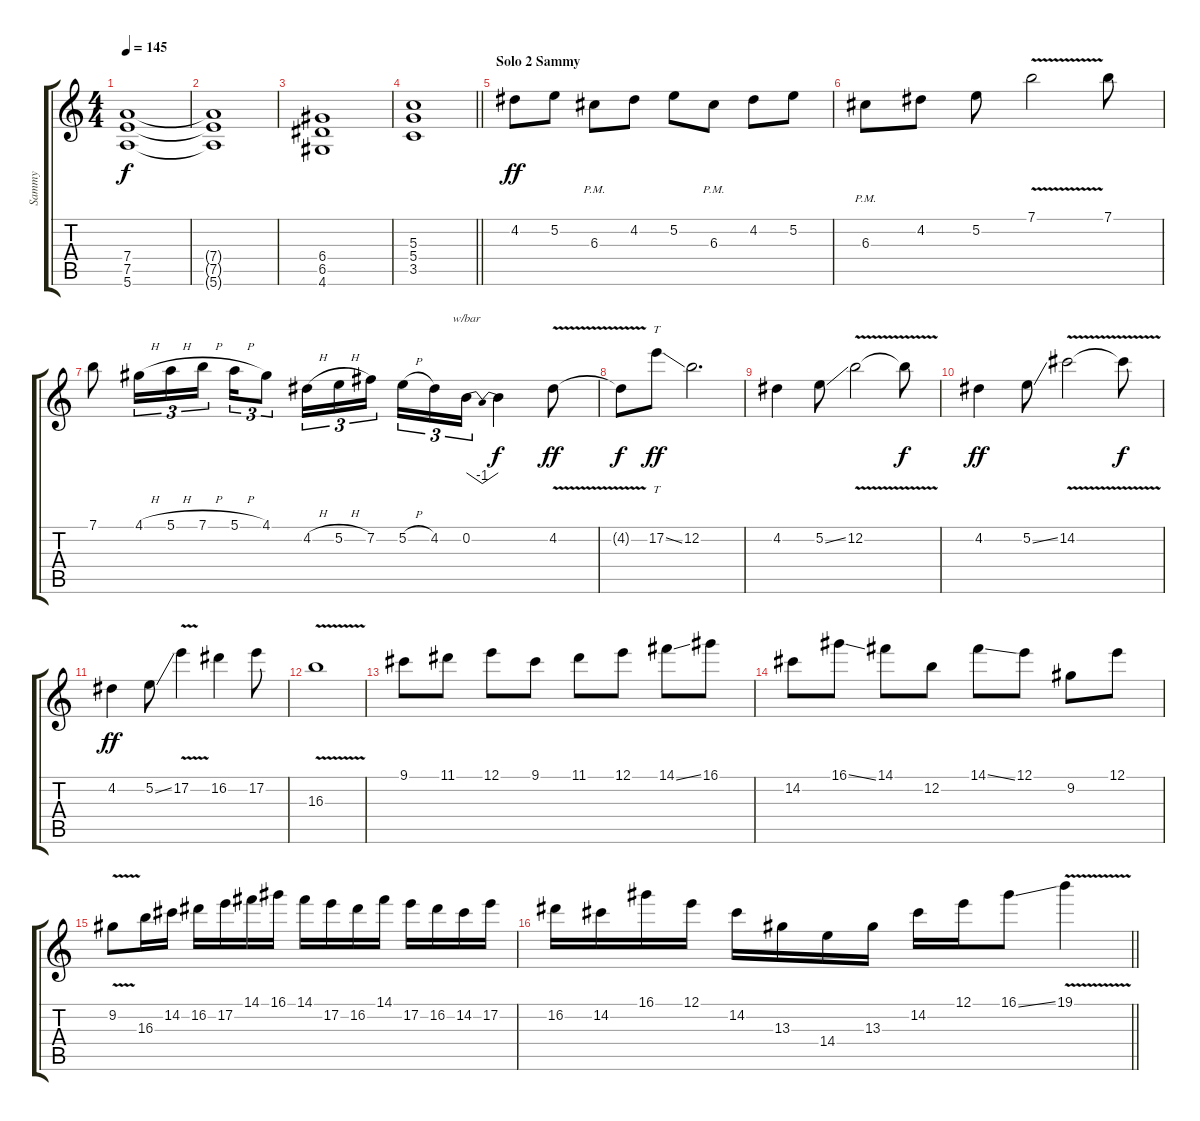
\track ("Sammy" "Sammy") {instrument distortionguitar}
\staff {score tabs}
\tuning (E4 B3 G3 D3 A2 E2) {hide}
\ts (4 4)
\tempo 145
\clef g2
\ks c
(7.4 7.5 5.6).1{dy f} |
(7.4{t} 7.5{t} 5.6{t}).1 |
(6.4 6.5 4.6).1 |
\barLineRight lightlight
(5.3 5.4 3.5).1 |
\section ("" "Solo 2 Sammy")
4.2.8{dy ff} 5.2.8 6.3{pm}.8 4.2.8 5.2.8 6.3{pm}.8 4.2.8 5.2.8 |
6.3{pm}.8 4.2.8 5.2.8 7.1{v}.2 7.1.8 |
7.1.8 4.1{h}.16{tu (3 2)} 5.1{h}.16{tu (3 2)} 7.1{h}.16{tu (3 2)} 5.1{h}.16{tu (3 2)} 4.1.8{tu (3 2)} 4.2{h}.16{tu (3 2)} 5.2{h}.16{tu (3 2)} 7.2.16{tu (3 2)} 5.2{h}.16{tu (3 2)} 4.2.16{tu (3 2)} 0.2.16{tu (3 2) tbe (dip default 0 0 30 -4 60 0)} 0.2{t}.4{dy f} 4.2{v}.8{dy ff} |
4.2{t}.8{dy f} 17.2{ss}.8{tt dy ff} 12.2.2{d} |
4.2.4 5.2{ss}.8 12.2{v}.2 12.2{t}.8{dy f} |
4.2.4{dy ff} 5.2{ss}.8 14.2{v}.2 14.2{t}.8{dy f} |
4.2.4{dy ff} 5.2{ss}.8 17.2{v}.4 16.2.4 17.2.8 |
16.3{v}.1 |
9.1.8 11.1.8 12.1.8 9.1.8 11.1.8 12.1.8 14.1{ss}.8 16.1.8 |
14.2.8 16.1{ss}.8 14.1.8 12.2.8 14.1{ss}.8 12.1.8 9.2.8 12.1.8 |
9.2{v}.8 16.3.16 14.2.16 16.2.16 17.2.16 14.1.16 16.1.16 14.1.16 17.2.16 16.2.16 14.1.16 17.2.16 16.2.16 14.2.16 17.2.16 |
\barLineRight lightlight
16.2.16 14.2.16 16.1.16 12.1.16 14.2.16 13.3.16 14.4.16 13.3.16 14.2.16 12.1.16 16.1{ss}.8 19.1{v}.4
